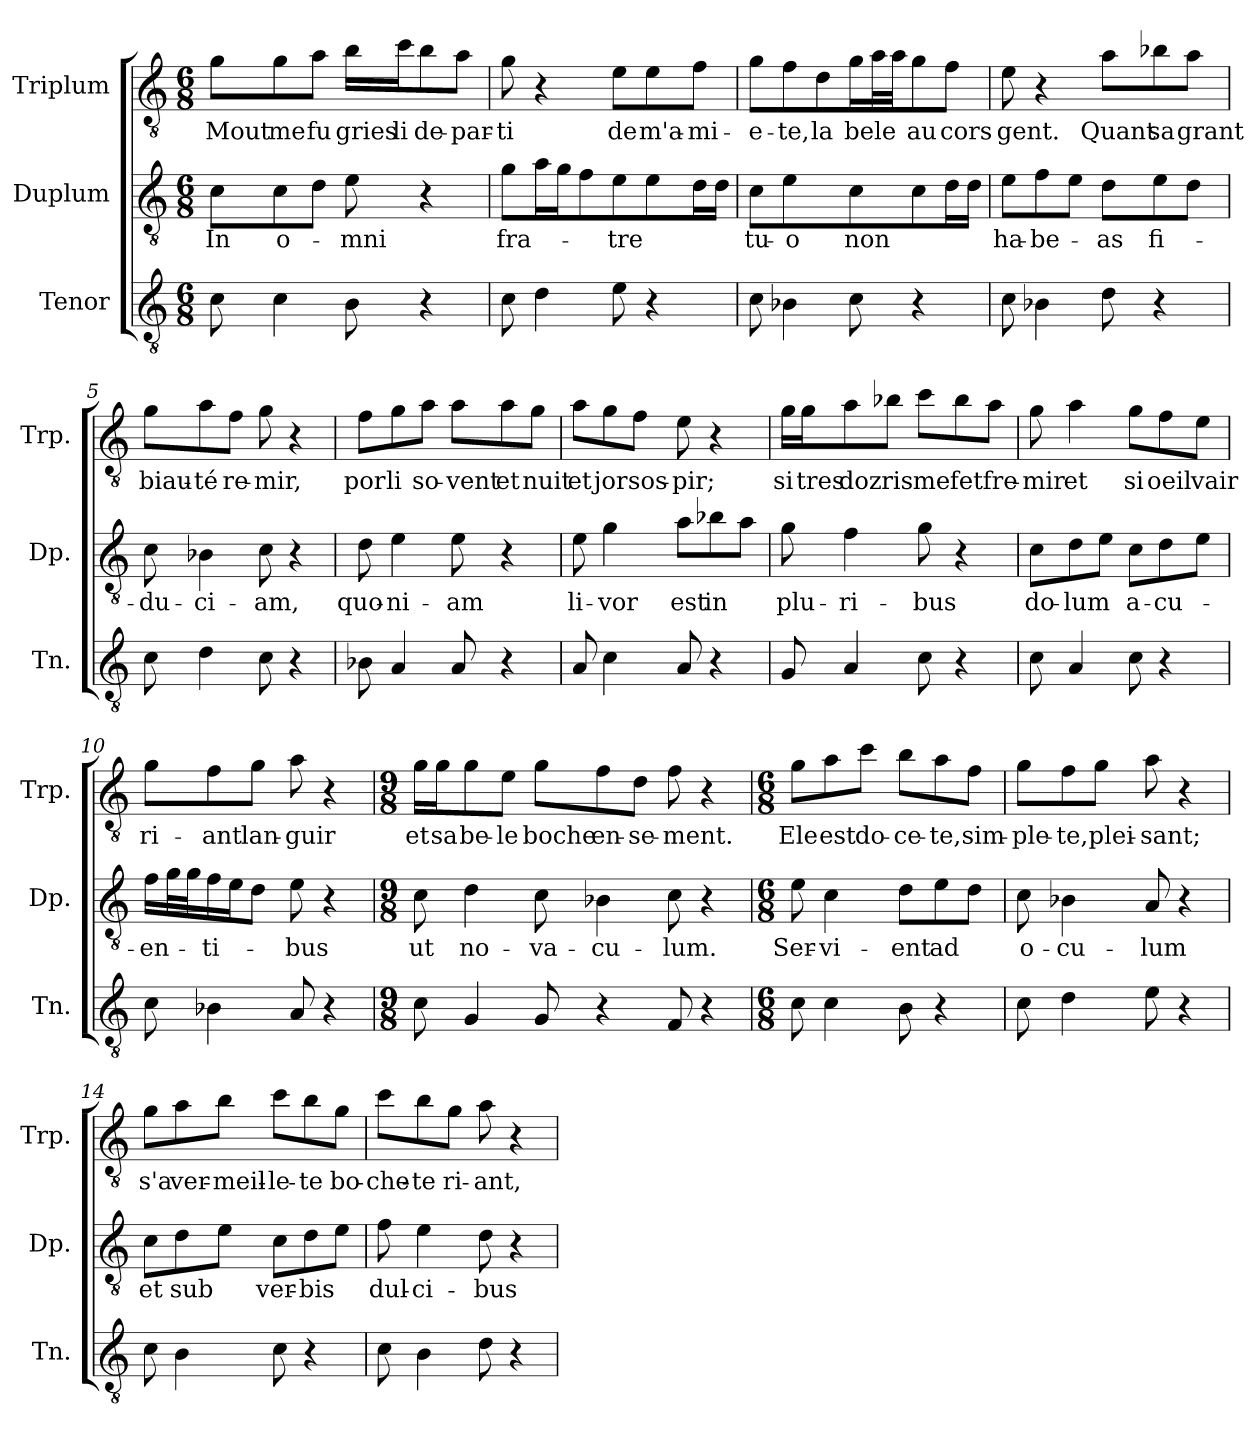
**kern	**kern	**text	**kern	**text
*part3	*part2	*part2	*part1	*part1
*staff3	*staff2	*staff2	*staff1	*staff1
*I"Tenor	*I"Duplum	*	*I"Triplum	*
*I'Tn.	*I'Dp.	*	*I'Trp.	*
*clefGv2	*clefGv2	*	*clefGv2	*
*k[]	*k[]	*	*k[]	*
*M6/8	*M6/8	*	*M6/8	*
=1	=1	=1	=1	=1
!	!	!LO:LY:b	!	!LO:LY:b
8c\	8c\L	In	8g\L	Mout
!	!	!LO:LY:b	!	!LO:LY:b
4c\	8c\	o-	8g\	me
!	!	!	!	!LO:LY:b
.	8d\J	.	8a\J	fu
!	!	!LO:LY:b	!	!LO:LY:b
8B\	8e\	-mni	16b\LL	gries
!	!	!	!	!LO:LY:b
.	.	.	16cc\J	li
!	!	!	!	!LO:LY:b
4r	4r	.	8b\	de-
!	!	!	!	!LO:LY:b
.	.	.	8a\J	-par-
=2	=2	=2	=2	=2
!	!	!LO:LY:b	!	!LO:LY:b
8c\	8g\L	fra-	8g\	-ti
4d\	16a\L	.	4r	.
.	16g\J	.	.	.
.	8f\J	.	.	.
!	!	!LO:LY:b	!	!LO:LY:b
8e\	8e\L	-tre	8e\L	de
!	!	!	!	!LO:LY:b
4r	8e\	.	8e\	m'a-
!	!	!	!	!LO:LY:b
*	*tremolo	*	*	*
.	16d\	.	8f\J	-mi-
.	16d\JJ	.	.	.
*	*Xtremolo	*	*	*
=3	=3	=3	=3	=3
!	!	!LO:LY:b	!	!LO:LY:b
8c\	8c\	tu-	8g\L	-e-
!	!	!LO:LY:b	!	!LO:LY:b
4B-i\	4e\	-o	8f\	-te,
!	!	!	!	!LO:LY:b
.	.	.	8d\J	la
!	!	!LO:LY:b	!	!LO:LY:b
8c\	8c\L	non	16g\LL	bele
*	*	*	*tremolo	*
.	.	.	32a\	.
.	.	.	32a\JJJ	.
*	*	*	*Xtremolo	*
!	!	!	!	!LO:LY:b
4r	8c\	.	8g\	au
!	!	!	!	!LO:LY:b
*	*tremolo	*	*	*
.	16d\	.	8f\J	cors
.	16d\JJ	.	.	.
*	*Xtremolo	*	*	*
=4	=4	=4	=4	=4
!	!	!LO:LY:b	!	!LO:LY:b
8c\	8e\L	ha-	8e\	gent.
!	!	!LO:LY:b	!	!
4B-X\	8f\	-be-	4r	.
.	8e\J	.	.	.
!	!	!LO:LY:b	!	!LO:LY:b
8d\	8d\L	-as	8a\L	Quant
!	!	!LO:LY:b	!	!LO:LY:b
4r	8e\	fi-	8b-i\	sa
!	!	!	!	!LO:LY:b
.	8d\J	.	8a\J	grant
!!LO:LB:g=z
=5	=5	=5	=5	=5
!	!	!LO:LY:b	!	!LO:LY:b
8c\	8c\	-du-	8g\L	biau-
!	!	!LO:LY:b	!	!LO:LY:b
4d\	4B-i\	-ci-	8a\	-té
!	!	!	!	!LO:LY:b
.	.	.	8f\J	re-
!	!	!LO:LY:b	!	!LO:LY:b
8c\	8c\	-am,	8g\	-mir,
4r	4r	.	4r	.
=6	=6	=6	=6	=6
!	!	!LO:LY:b	!	!LO:LY:b
8B-i\	8d\	quo-	8f\L	por
!	!	!LO:LY:b	!	!LO:LY:b
4A/	4e\	-ni-	8g\	li
!	!	!	!	!LO:LY:b
.	.	.	8a\J	so-
!	!	!LO:LY:b	!	!LO:LY:b
8A/	8e\	-am	8a\L	-vent
!	!	!	!	!LO:LY:b
4r	4r	.	8a\	et
!	!	!	!	!LO:LY:b
.	.	.	8g\J	nuit
=7	=7	=7	=7	=7
!	!	!LO:LY:b	!	!LO:LY:b
8A/	8e\	li-	8a\L	et
!	!	!LO:LY:b	!	!LO:LY:b
4c\	4g\	-vor	8g\	jor
!	!	!	!	!LO:LY:b
.	.	.	8f\J	sos-
!	!	!LO:LY:b	!	!LO:LY:b
8A/	8a\L	est	8e\	-pir;
!	!	!LO:LY:b	!	!
4r	8b-i\	in	4r	.
.	8a\J	.	.	.
=8	=8	=8	=8	=8
!	!	!LO:LY:b	!	!LO:LY:b
8G/	8g\	plu-	16g\LL	si
!	!	!	!	!LO:LY:b
.	.	.	16g\J	tres
!	!	!LO:LY:b	!	!LO:LY:b
4A/	4f\	-ri-	8a\	doz
!	!	!	!	!LO:LY:b
.	.	.	8b-i\J	ris
!	!	!LO:LY:b	!	!LO:LY:b
8c\	8g\	-bus	8cc\L	me
!	!	!	!	!LO:LY:b
4r	4r	.	8b-i\	fet
!	!	!	!	!LO:LY:b
.	.	.	8a\J	fre-
!!LO:LB:g=z
=9	=9	=9	=9	=9
!	!	!LO:LY:b	!	!LO:LY:b
8c\	8c\L	do-	8g\	-mir
!	!	!LO:LY:b	!	!LO:LY:b
4A/	8d\	-lum	4a\	et
.	8e\J	.	.	.
!	!	!LO:LY:b	!	!LO:LY:b
8c\	8c\L	-a-	8g\L	si
!	!	!LO:LY:b	!	!LO:LY:b
4r	8d\	-cu-	8f\	oeil
!	!	!	!	!LO:LY:b
.	8e\J	.	8e\J	vair
=10	=10	=10	=10	=10
!	!	!LO:LY:b	!	!LO:LY:b
8c\	16f\LL	-en-	8g\L	ri-
*	*tremolo	*	*	*
.	32g\	.	.	.
.	32g\	.	.	.
*	*Xtremolo	*	*	*
!	!	!LO:LY:b	!	!LO:LY:b
4B-i\	16f\	-ti-	8f\	-ant
.	16e\J	.	.	.
!	!	!	!	!LO:LY:b
.	8d\J	.	8g\J	lan-
!	!	!LO:LY:b	!	!LO:LY:b
8A/	8e\	-bus	8a\	-guir
4r	4r	.	4r	.
=11	=11	=11	=11	=11
*M9/8	*M9/8	*	*M9/8	*
!	!	!LO:LY:b	!	!LO:LY:b
8c\	8c\	ut	16g\LL	et
!	!	!	!	!LO:LY:b
.	.	.	16g\J	sa
!	!	!LO:LY:b	!	!LO:LY:b
4G/	4d\	no-	8g\	be-
!	!	!	!	!LO:LY:b
.	.	.	8e\J	-le
!	!	!LO:LY:b	!	!LO:LY:b
8G/	8c\	-va-	8g\L	boche
!	!	!LO:LY:b	!	!LO:LY:b
4r	4B-i\	-cu-	8f\	en-
!	!	!	!	!LO:LY:b
.	.	.	8d\J	-se-
!	!	!LO:LY:b	!	!LO:LY:b
8F/	8c\	-lum.	8f\	-ment.
4r	4r	.	4r	.
=12	=12	=12	=12	=12
*M6/8	*M6/8	*	*M6/8	*
!	!	!LO:LY:b	!	!LO:LY:b
8c\	8e\	Ser-	8g\L	Ele
!	!	!LO:LY:b	!	!LO:LY:b
4c\	4c\	-vi-	8a\	est
!	!	!	!	!LO:LY:b
.	.	.	8cc\J	do-
!	!	!LO:LY:b	!	!LO:LY:b
8B\	8d\L	-ent	8b\L	-ce-
!	!	!LO:LY:b	!	!LO:LY:b
4r	8e\	ad	8a\	-te,
!	!	!	!	!LO:LY:b
.	8d\J	.	8f\J	sim-
!!LO:PB:g=z
=13	=13	=13	=13	=13
!	!	!LO:LY:b	!	!LO:LY:b
8c\	8c\	o-	8g\L	-ple-
!	!	!LO:LY:b	!	!LO:LY:b
4d\	4B-i\	-cu-	8f\	-te,
!	!	!	!	!LO:LY:b
.	.	.	8g\J	plei-
!	!	!LO:LY:b	!	!LO:LY:b
8e\	8A/	-lum	8a\	-sant;
4r	4r	.	4r	.
=14	=14	=14	=14	=14
!	!	!LO:LY:b	!	!LO:LY:b
8c\	8c\L	et	8g\L	s'a
!	!	!LO:LY:b	!	!LO:LY:b
4B\	8d\	sub	8a\	ver-
!	!	!	!	!LO:LY:b
.	8e\J	.	8b\J	-meil-
!	!	!LO:LY:b	!	!LO:LY:b
8c\	8c\L	ver-	8cc\L	-le-
!	!	!LO:LY:b	!	!LO:LY:b
4r	8d\	-bis	8b\	-te
!	!	!	!	!LO:LY:b
.	8e\J	.	8g\J	bo-
=15	=15	=15	=15	=15
!	!	!LO:LY:b	!	!LO:LY:b
8c\	8f\	dul-	8cc\L	-che-
!	!	!LO:LY:b	!	!LO:LY:b
4B\	4e\	-ci-	8b\	-te
!	!	!	!	!LO:LY:b
.	.	.	8g\J	ri-
!	!	!LO:LY:b	!	!LO:LY:b
8d\	8d\	-bus	8a\	-ant,
4r	4r	.	4r	.
=	=	=	=	=
*-	*-	*-	*-	*-
